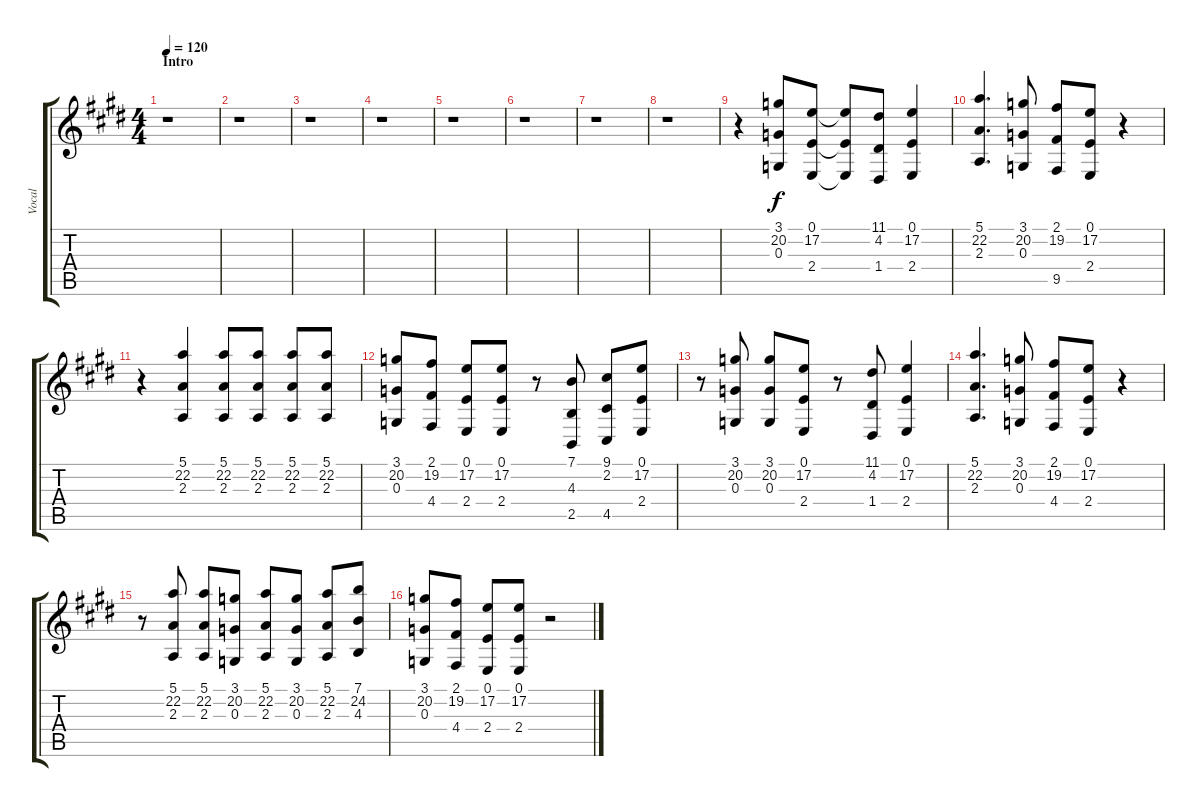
\track ("Vocal" "Vocal") {mute instrument stringensemble1}
\staff {score tabs}
\tuning (E4 B3 G3 D3 A2 E2) {hide}
\ts (4 4)
\section ("" "Intro")
\tempo 120
\clef g2
\ks e
r.1{dy f instrument stringensemble1} |
r.1 |
r.1 |
r.1 |
r.1 |
r.1 |
r.1 |
r.1 |
r.4 (3.1 20.2 0.3).8 (0.1 17.2 2.4).8 (0.1{t} 17.2{t} 2.4{t}).8 (11.1 4.2 1.4).8 (0.1 17.2 2.4).4 |
(5.1 22.2 2.3).4{d} (3.1 20.2 0.3).8 (2.1 19.2 9.5).8 (0.1 17.2 2.4).8 r.4 |
r.4 (5.1 22.2 2.3).4 (5.1 22.2 2.3).8 (5.1 22.2 2.3).8 (5.1 22.2 2.3).8 (5.1 22.2 2.3).8 |
(3.1 20.2 0.3).8 (2.1 19.2 4.4).8 (0.1 17.2 2.4).8 (0.1 17.2 2.4).8 r.8 (7.1 4.3 2.5).8 (9.1 2.2 4.5).8 (0.1 17.2 2.4).8 |
r.8 (3.1 20.2 0.3).8 (3.1 20.2 0.3).8 (0.1 17.2 2.4).8 r.8 (11.1 4.2 1.4).8 (0.1 17.2 2.4).4 |
(5.1 22.2 2.3).4{d} (3.1 20.2 0.3).8 (2.1 19.2 4.4).8 (0.1 17.2 2.4).8 r.4 |
r.8 (5.1 22.2 2.3).8 (5.1 22.2 2.3).8 (3.1 20.2 0.3).8 (5.1 22.2 2.3).8 (3.1 20.2 0.3).8 (5.1 22.2 2.3).8 (7.1 24.2 4.3).8 |
(3.1 20.2 0.3).8 (2.1 19.2 4.4).8 (0.1 17.2 2.4).8 (0.1 17.2 2.4).8 r.2
